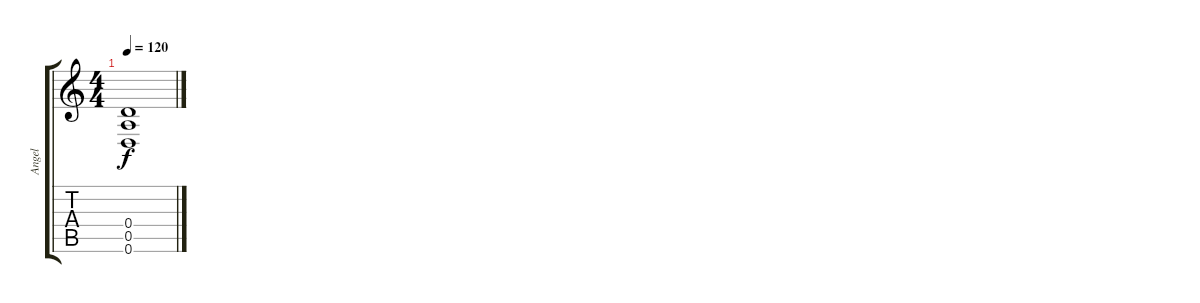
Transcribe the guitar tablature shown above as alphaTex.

\track ("Angel" "Angel") {instrument distortionguitar}
\staff {score tabs}
\tuning (E4 B3 G3 D3 A2 D2) {hide}
\ts (4 4)
\tempo 120
\clef g2
\ks c
(0.4{t} 0.5{t} 0.6{t}).1{dy f}
